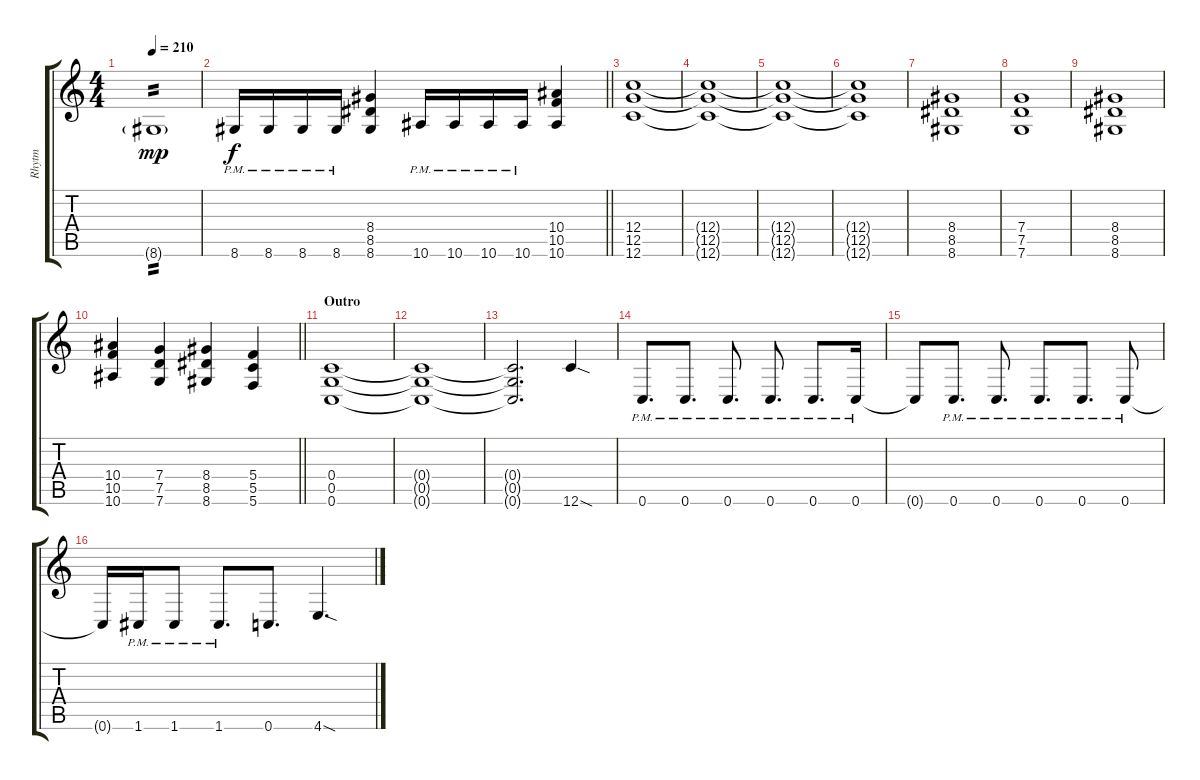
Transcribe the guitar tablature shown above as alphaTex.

\track ("Rhytm" "Rhytm") {instrument distortionguitar}
\staff {score tabs}
\tuning (D4 A3 F3 C3 G2 C2) {hide}
\ts (4 4)
\tempo 210
\clef g2
\ks c
8.6{g}.1{tp 2 dy mp} |
\barLineRight lightlight
8.6{pm}.16{dy f} 8.6{pm}.16 8.6{pm}.16 8.6{pm}.16 (8.4 8.5 8.6).4 10.6{pm}.16 10.6{pm}.16 10.6{pm}.16 10.6{pm}.16 (10.4 10.5 10.6).4 |
(12.4 12.5 12.6).1 |
(12.4{t} 12.5{t} 12.6{t}).1 |
(12.4{t} 12.5{t} 12.6{t}).1 |
(12.4{t} 12.5{t} 12.6{t}).1 |
(8.4 8.5 8.6).1 |
(7.4 7.5 7.6).1 |
(8.4 8.5 8.6).1 |
\barLineRight lightlight
(10.4 10.5 10.6).4 (7.4 7.5 7.6).4 (8.4 8.5 8.6).4 (5.4 5.5 5.6).4 |
\section ("" "Outro")
(0.4 0.5 0.6).1 |
(0.4{t} 0.5{t} 0.6{t}).1 |
(0.4{t} 0.5{t} 0.6{t}).2{d} 12.6{sod}.4 |
0.6{pm}.8{d} 0.6{pm}.8{d} 0.6{pm}.8{d} 0.6{pm}.8{d} 0.6{pm}.8{d} 0.6{pm}.16 |
0.6{t}.8 0.6{pm}.8{d} 0.6{pm}.8{d} 0.6{pm}.8{d} 0.6{pm}.8{d} 0.6{pm}.8 |
0.6{t}.16 1.6{pm}.16 1.6{pm}.8 1.6{pm}.8{d} 0.6.8{d} 4.6{sod}.4{d}
